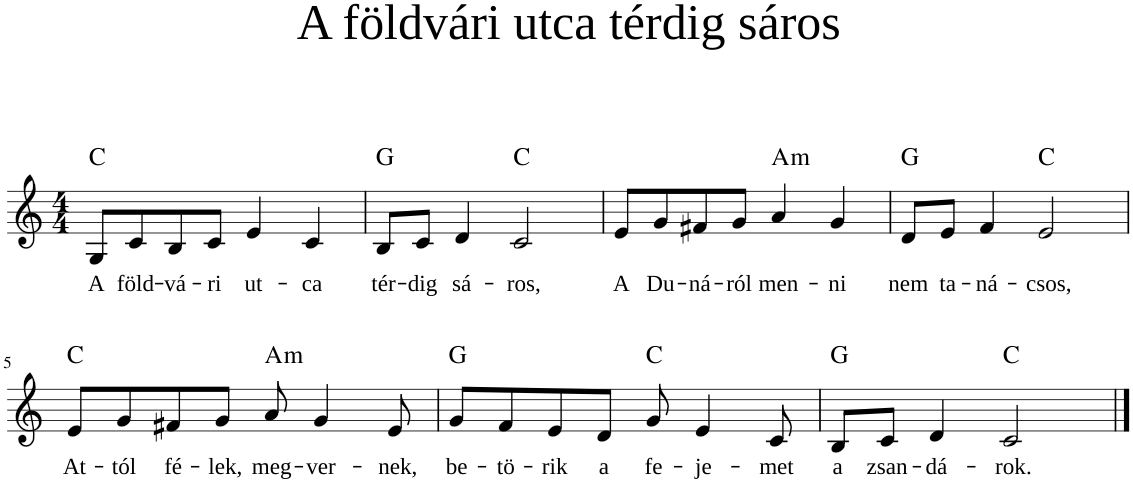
**kern	**text	**harte
*part1	*part1	*part1
*staff1	*staff1	*
*I"Piano	*	*
*I'Pno	*	*
*clefG2	*	*
*k[]	*	*
*M4/4	*	*
=1	=1	=1
!	!LO:LY:b	!LO:H:kt=N.C.
8G/L	A	N
!	!LO:LY:b	!
8c/	föld-	.
!	!LO:LY:b	!
8B/	-vá-	.
!	!LO:LY:b	!
8c/J	-ri	.
!	!LO:LY:b	!
4e/	ut-	.
!	!LO:LY:b	!
4c/	-ca	.
=2	=2	=2
!	!LO:LY:b	!LO:H:kt=N.C.
8B/L	tér-	N
!	!LO:LY:b	!
8c/J	-dig	.
!	!LO:LY:b	!
4d/	sá-	.
!	!LO:LY:b	!LO:H:kt=N.C.
2c/	-ros,	N
=3	=3	=3
!	!LO:LY:b	!
8e/L	A	.
!	!LO:LY:b	!
8g/	Du-	.
!	!LO:LY:b	!
8f#X/	-ná-	.
!	!LO:LY:b	!
8g/J	-ról	.
!	!LO:LY:b	!LO:H:kt=m
4a/	men-	A:min
!	!LO:LY:b	!
4g/	-ni	.
=4	=4	=4
!	!LO:LY:b	!LO:H:kt=N.C.
8d/L	nem	N
!	!LO:LY:b	!
8e/J	ta-	.
!	!LO:LY:b	!
4f/	-ná-	.
!	!LO:LY:b	!LO:H:kt=N.C.
2e/	csos,	N
!!LO:LB:g=z
=5	=5	=5
!	!LO:LY:b	!LO:H:kt=N.C.
8e/L	At-	N
!	!LO:LY:b	!
8g/	-tól	.
!	!LO:LY:b	!
8f#X/	fé-	.
!	!LO:LY:b	!
8g/J	lek,	.
!	!LO:LY:b	!LO:H:kt=m
8a/	meg-	A:min
!	!LO:LY:b	!
4g/	-ver-	.
!	!LO:LY:b	!
8e/	-nek,	.
=6	=6	=6
!	!LO:LY:b	!LO:H:kt=N.C.
8g/L	be-	N
!	!LO:LY:b	!
8f/	-tö-	.
!	!LO:LY:b	!
8e/	-rik	.
!	!LO:LY:b	!
8d/J	a	.
!	!LO:LY:b	!LO:H:kt=N.C.
8g/	fe-	N
!	!LO:LY:b	!
4e/	-je-	.
!	!LO:LY:b	!
8c/	-met	.
=7	=7	=7
!	!LO:LY:b	!LO:H:kt=N.C.
8B/L	a	N
!	!LO:LY:b	!
8c/J	zsan-	.
!	!LO:LY:b	!
4d/	-dá-	.
!	!LO:LY:b	!LO:H:kt=N.C.
2c/	-rok.	N
==	==	==
*-	*-	*-
